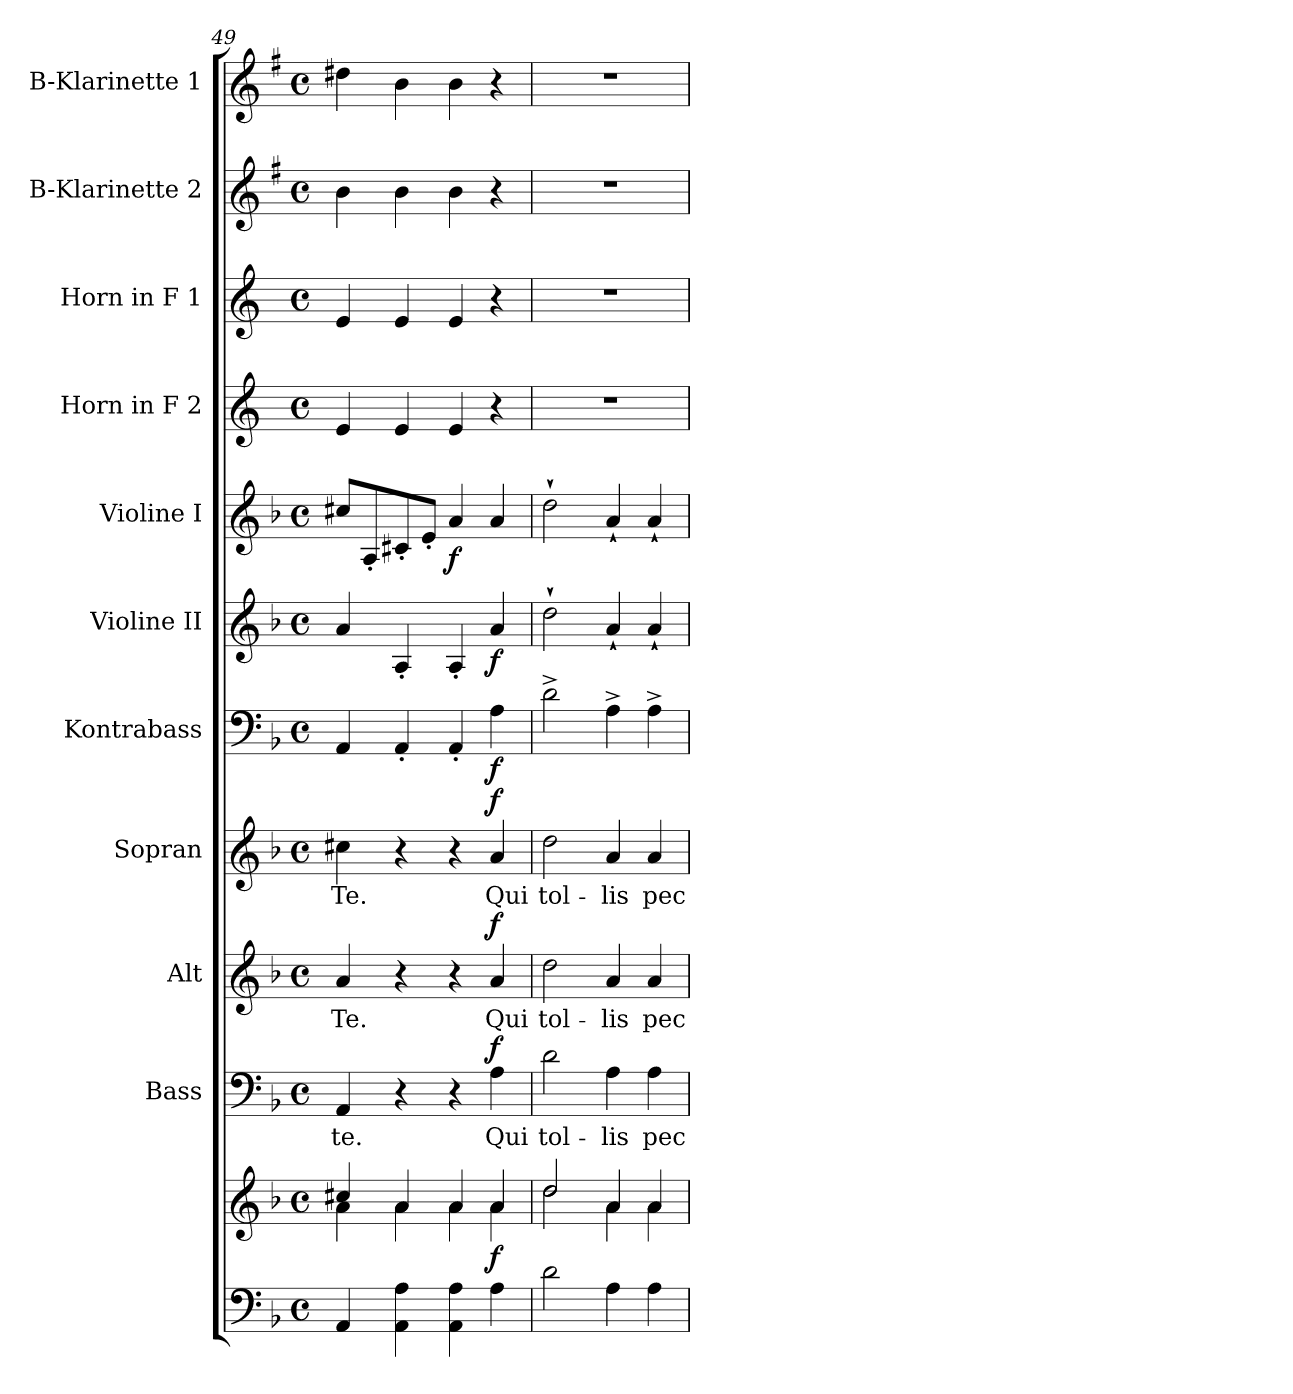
**kern	**kern	**dynam	**kern	**text	**dynam	**kern	**text	**dynam	**kern	**text	**dynam	**kern	**dynam	**kern	**dynam	**kern	**dynam	**kern	**kern	**kern	**kern
*part11	*part11	*part11	*part10	*part10	*part10	*part9	*part9	*part9	*part8	*part8	*part8	*part7	*part7	*part6	*part6	*part5	*part5	*part4	*part3	*part2	*part1
*staff12	*staff11	*staff11/12	*staff10	*staff10	*staff10	*staff9	*staff9	*staff9	*staff8	*staff8	*staff8	*staff7	*staff7	*staff6	*staff6	*staff5	*staff5	*staff4	*staff3	*staff2	*staff1
*	*	*	*I"Bass	*	*	*I"Alt	*	*	*I"Sopran	*	*	*I"Kontrabass	*	*I"Violine II	*	*I"Violine I	*	*I"Horn in F 2	*I"Horn in F 1	*I"B-Klarinette 2	*I"B-Klarinette 1
*	*	*	*I'B.	*	*	*I'A.	*	*	*I'S.	*	*	*I'Kb.	*	*I'Vl. II	*	*I'Vl. I	*	*	*	*I'B Kl. 2	*I'B Kl. 1
!!LO:PB:g=z
*clefF4	*clefG2	*	*clefF4	*	*	*clefG2	*	*	*clefG2	*	*	*clefF4	*	*clefG2	*	*clefG2	*	*clefG2	*clefG2	*clefG2	*clefG2
*	*	*	*	*	*	*	*	*	*	*	*	*ITrd7c12	*	*	*	*	*	*ITrd4c7	*ITrd4c7	*ITrd1c2	*ITrd1c2
*k[b-]	*k[b-]	*	*k[b-]	*	*	*k[b-]	*	*	*k[b-]	*	*	*k[b-]	*	*k[b-]	*	*k[b-]	*	*k[b-]	*k[b-]	*k[b-]	*k[b-]
*F:	*F:	*	*F:	*	*	*F:	*	*	*F:	*	*	*F:	*	*F:	*	*F:	*	*F:	*F:	*F:	*F:
*M4/4	*M4/4	*	*M4/4	*	*	*M4/4	*	*	*M4/4	*	*	*M4/4	*	*M4/4	*	*M4/4	*	*M4/4	*M4/4	*M4/4	*M4/4
*met(c)	*met(c)	*	*met(c)	*	*	*met(c)	*	*	*met(c)	*	*	*met(c)	*	*met(c)	*	*met(c)	*	*met(c)	*met(c)	*met(c)	*met(c)
=49	=49	=49	=49	=49	=49	=49	=49	=49	=49	=49	=49	=49	=49	=49	=49	=49	=49	=49	=49	=49	=49
*	*^	*	*	*	*	*	*	*	*	*	*	*	*	*	*	*	*	*	*	*	*
!	!	!	!	!	!LO:LY:b	!	!	!LO:LY:b	!	!	!LO:LY:b	!	!	!	!	!	!	!	!	!	!	!
4AA/	4cc#X/	4a\	.	4AA/	te.	.	4a/	Te.	.	4cc#X\	Te.	.	4AAA/	.	4a/	.	8cc#X/L	.	4A/	4A/	4a\	4cc#X\
.	.	.	.	.	.	.	.	.	.	.	.	.	.	.	.	.	8A'</	.	.	.	.	.
4AA\ 4A\	4a/	4a\	.	4r	.	.	4r	.	.	4r	.	.	4AAA'</	.	4A'</	.	8c#X'</	.	4A/	4A/	4a\	4a\
.	.	.	.	.	.	.	.	.	.	.	.	.	.	.	.	.	8e'</J	.	.	.	.	.
!	!	!	!	!	!	!	!	!	!	!	!	!	!	!	!	!	!	!LO:DY:b	!	!	!	!
4AA\ 4A\	4a/	4a\	.	4r	.	.	4r	.	.	4r	.	.	4AAA'</	.	4A'</	.	4a/	f	4A/	4A/	4a\	4a\
!	!	!	!LO:DY:b	!	!LO:LY:b	!LO:DY:a	!	!LO:LY:b	!LO:DY:a	!	!LO:LY:b	!LO:DY:a	!	!LO:DY:b	!	!LO:DY:b	!	!	!	!	!	!
4A\	4a/	4a\	f	4A\	Qui	f	4a/	Qui	f	4a/	Qui	f	4AA\	f	4a/	f	4a/	.	4r	4r	4r	4r
=50	=50	=50	=50	=50	=50	=50	=50	=50	=50	=50	=50	=50	=50	=50	=50	=50	=50	=50	=50	=50	=50	=50
!	!	!	!	!	!LO:LY:b	!	!	!LO:LY:b	!	!	!LO:LY:b	!	!	!	!	!	!	!	!	!	!	!
2d\	2dd/	2dd\	.	2d\	tol-	.	2dd\	tol-	.	2dd\	tol-	.	2D^>\	.	2dd`>\	.	2dd`>\	.	1r	1r	1r	1r
!	!	!	!	!	!LO:LY:b	!	!	!LO:LY:b	!	!	!LO:LY:b	!	!	!	!	!	!	!	!	!	!	!
4A\	4a/	4a\	.	4A\	-lis	.	4a/	-lis	.	4a/	-lis	.	4AA^>\	.	4a`</	.	4a`</	.	.	.	.	.
!	!	!	!	!	!LO:LY:b	!	!	!LO:LY:b	!	!	!LO:LY:b	!	!	!	!	!	!	!	!	!	!	!
4A\	4a/	4a\	.	4A\	pec-	.	4a/	pec-	.	4a/	pec-	.	4AA^>\	.	4a`</	.	4a`</	.	.	.	.	.
*	*v	*v	*	*	*	*	*	*	*	*	*	*	*	*	*	*	*	*	*	*	*	*
=	=	=	=	=	=	=	=	=	=	=	=	=	=	=	=	=	=	=	=	=	=
*-	*-	*-	*-	*-	*-	*-	*-	*-	*-	*-	*-	*-	*-	*-	*-	*-	*-	*-	*-	*-	*-
